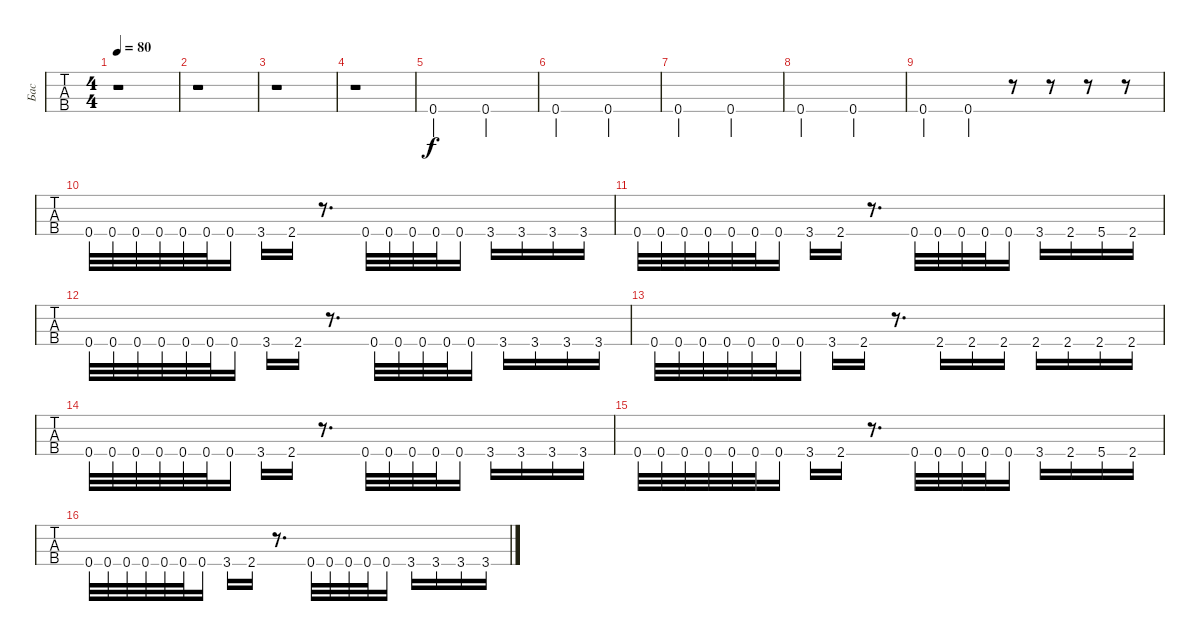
\track ("Бас" "Бас") {instrument electricbasspick}
\staff {tabs}
\tuning (F2 C2 G1 C1) {hide}
\ts (4 4)
\tempo 80
\clef f4
\ks c
r.1{dy f instrument electricbasspick} |
r.1 |
r.1 |
r.1 |
0.4.2 0.4.2 |
0.4.2 0.4.2 |
0.4.2 0.4.2 |
0.4.2 0.4.2 |
0.4.4 0.4.4 r.8 r.8 r.8 r.8 |
0.4.32 0.4.32 0.4.32 0.4.32 0.4.32 0.4.32 0.4.16 3.4.16 2.4.16 r.8{d} 0.4.32 0.4.32 0.4.32 0.4.32 0.4.16 3.4.16 3.4.16 3.4.16 3.4.16 |
0.4.32 0.4.32 0.4.32 0.4.32 0.4.32 0.4.32 0.4.16 3.4.16 2.4.16 r.8{d} 0.4.32 0.4.32 0.4.32 0.4.32 0.4.16 3.4.16 2.4.16 5.4.16 2.4.16 |
0.4.32 0.4.32 0.4.32 0.4.32 0.4.32 0.4.32 0.4.16 3.4.16 2.4.16 r.8{d} 0.4.32 0.4.32 0.4.32 0.4.32 0.4.16 3.4.16 3.4.16 3.4.16 3.4.16 |
0.4.32 0.4.32 0.4.32 0.4.32 0.4.32 0.4.32 0.4.16 3.4.16 2.4.16 r.8{d} 2.4.16 2.4.16 2.4.16 2.4.16 2.4.16 2.4.16 2.4.16 |
0.4.32 0.4.32 0.4.32 0.4.32 0.4.32 0.4.32 0.4.16 3.4.16 2.4.16 r.8{d} 0.4.32 0.4.32 0.4.32 0.4.32 0.4.16 3.4.16 3.4.16 3.4.16 3.4.16 |
0.4.32 0.4.32 0.4.32 0.4.32 0.4.32 0.4.32 0.4.16 3.4.16 2.4.16 r.8{d} 0.4.32 0.4.32 0.4.32 0.4.32 0.4.16 3.4.16 2.4.16 5.4.16 2.4.16 |
0.4.32 0.4.32 0.4.32 0.4.32 0.4.32 0.4.32 0.4.16 3.4.16 2.4.16 r.8{d} 0.4.32 0.4.32 0.4.32 0.4.32 0.4.16 3.4.16 3.4.16 3.4.16 3.4.16
